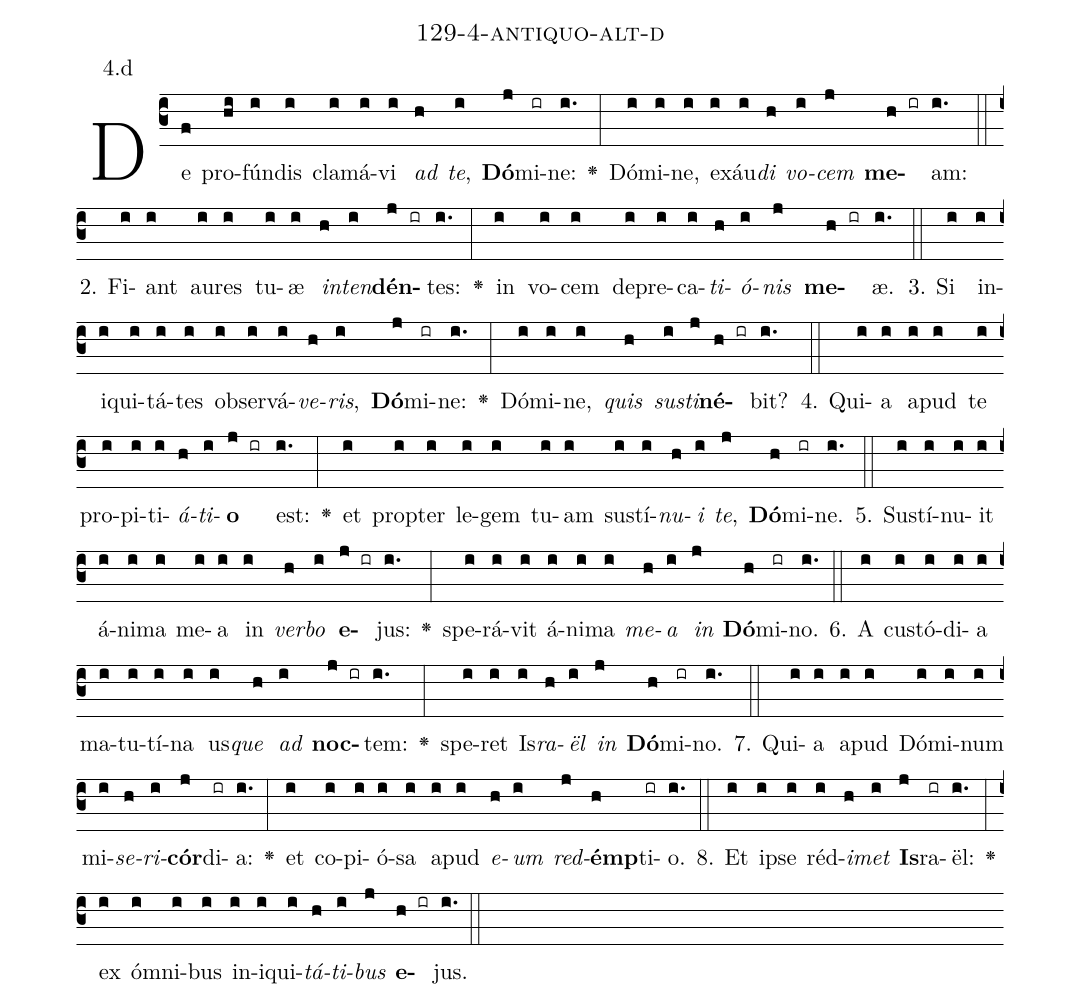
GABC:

name: 129-4-antiquo-alt-d;
annotation: 4.d;
%%
(c3)De(f) pro(hi)fún(i)dis(i) cla(i)má(i)vi(i) <i>ad</i>(h) <i>te</i>,(i) <b>Dó</b>(j)mi(ir)ne:(i.) <v>\greheightstar</v>(:) Dó(i)mi(i)ne,(i) ex(i)áu(i)<i>di</i>(h) <i>vo</i>(i)<i>cem</i>(j) <b>me</b>(h ir)am:(i.) (::)
2. Fi(i)ant(i) au(i)res(i) tu(i)æ(i) <i>in</i>(h)<i>ten</i>(i)<b>dén</b>(j ir)tes:(i.) <v>\greheightstar</v>(:) in(i) vo(i)cem(i) de(i)pre(i)ca(i)<i>ti</i>(h)<i>ó</i>(i)<i>nis</i>(j) <b>me</b>(h ir)æ.(i.) (::)
3. Si(i) in(i)i(i)qui(i)tá(i)tes(i) ob(i)ser(i)vá(i)<i>ve</i>(h)<i>ris</i>,(i) <b>Dó</b>(j)mi(ir)ne:(i.) <v>\greheightstar</v>(:) Dó(i)mi(i)ne,(i) <i>quis</i>(h) <i>sus</i>(i)<i>ti</i>(j)<b>né</b>(h ir)bit?(i.) (::)
4. Qui(i)a(i) a(i)pud(i) te(i) pro(i)pi(i)ti(i)<i>á</i>(h)<i>ti</i>(i)<b>o</b>(j ir) est:(i.) <v>\greheightstar</v>(:) et(i) prop(i)ter(i) le(i)gem(i) tu(i)am(i) sus(i)tí(i)<i>nu</i>(h)<i>i</i>(i) <i>te</i>,(j) <b>Dó</b>(h)mi(ir)ne.(i.) (::)
5. Sus(i)tí(i)nu(i)it(i) á(i)ni(i)ma(i) me(i)a(i) in(i) <i>ver</i>(h)<i>bo</i>(i) <b>e</b>(j ir)jus:(i.) <v>\greheightstar</v>(:) spe(i)rá(i)vit(i) á(i)ni(i)ma(i) <i>me</i>(h)<i>a</i>(i) <i>in</i>(j) <b>Dó</b>(h)mi(ir)no.(i.) (::)
6. A(i) cus(i)tó(i)di(i)a(i) ma(i)tu(i)tí(i)na(i) us(i)<i>que</i>(h) <i>ad</i>(i) <b>noc</b>(j ir)tem:(i.) <v>\greheightstar</v>(:) spe(i)ret(i) Is(i)<i>ra</i>(h)<i>ël</i>(i) <i>in</i>(j) <b>Dó</b>(h)mi(ir)no.(i.) (::)
7. Qui(i)a(i) a(i)pud(i) Dó(i)mi(i)num(i) mi(i)<i>se</i>(h)<i>ri</i>(i)<b>cór</b>(j)di(ir)a:(i.) <v>\greheightstar</v>(:) et(i) co(i)pi(i)ó(i)sa(i) a(i)pud(i) <i>e</i>(h)<i>um</i>(i) <i>red</i>(j)<b>émp</b>(h)ti(ir)o.(i.) (::)
8. Et(i) ip(i)se(i) réd(i)<i>i</i>(h)<i>met</i>(i) <b>Is</b>(j)ra(ir)ël:(i.) <v>\greheightstar</v>(:) ex(i) óm(i)ni(i)bus(i) in(i)i(i)qui(i)<i>tá</i>(h)<i>ti</i>(i)<i>bus</i>(j) <b>e</b>(h ir)jus.(i.) (::)
